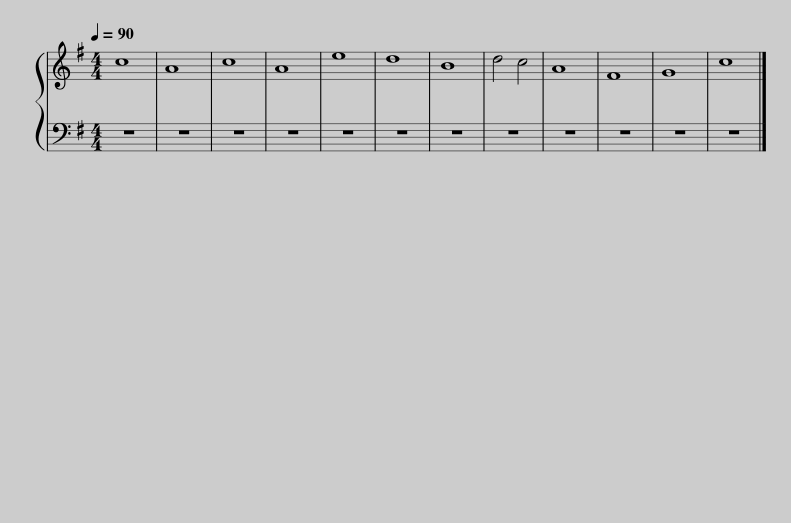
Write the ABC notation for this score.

X:1
L:1/8
Q:1/4=90
M:4/4
I:linebreak $
K:G
V:1 treble
V:1
 c8 | A8 | c8 | A8 | e8 | %5
 d8 | B8 | d4 c4 | A8 | F8 | %10
 G8 | c8 |] %12
